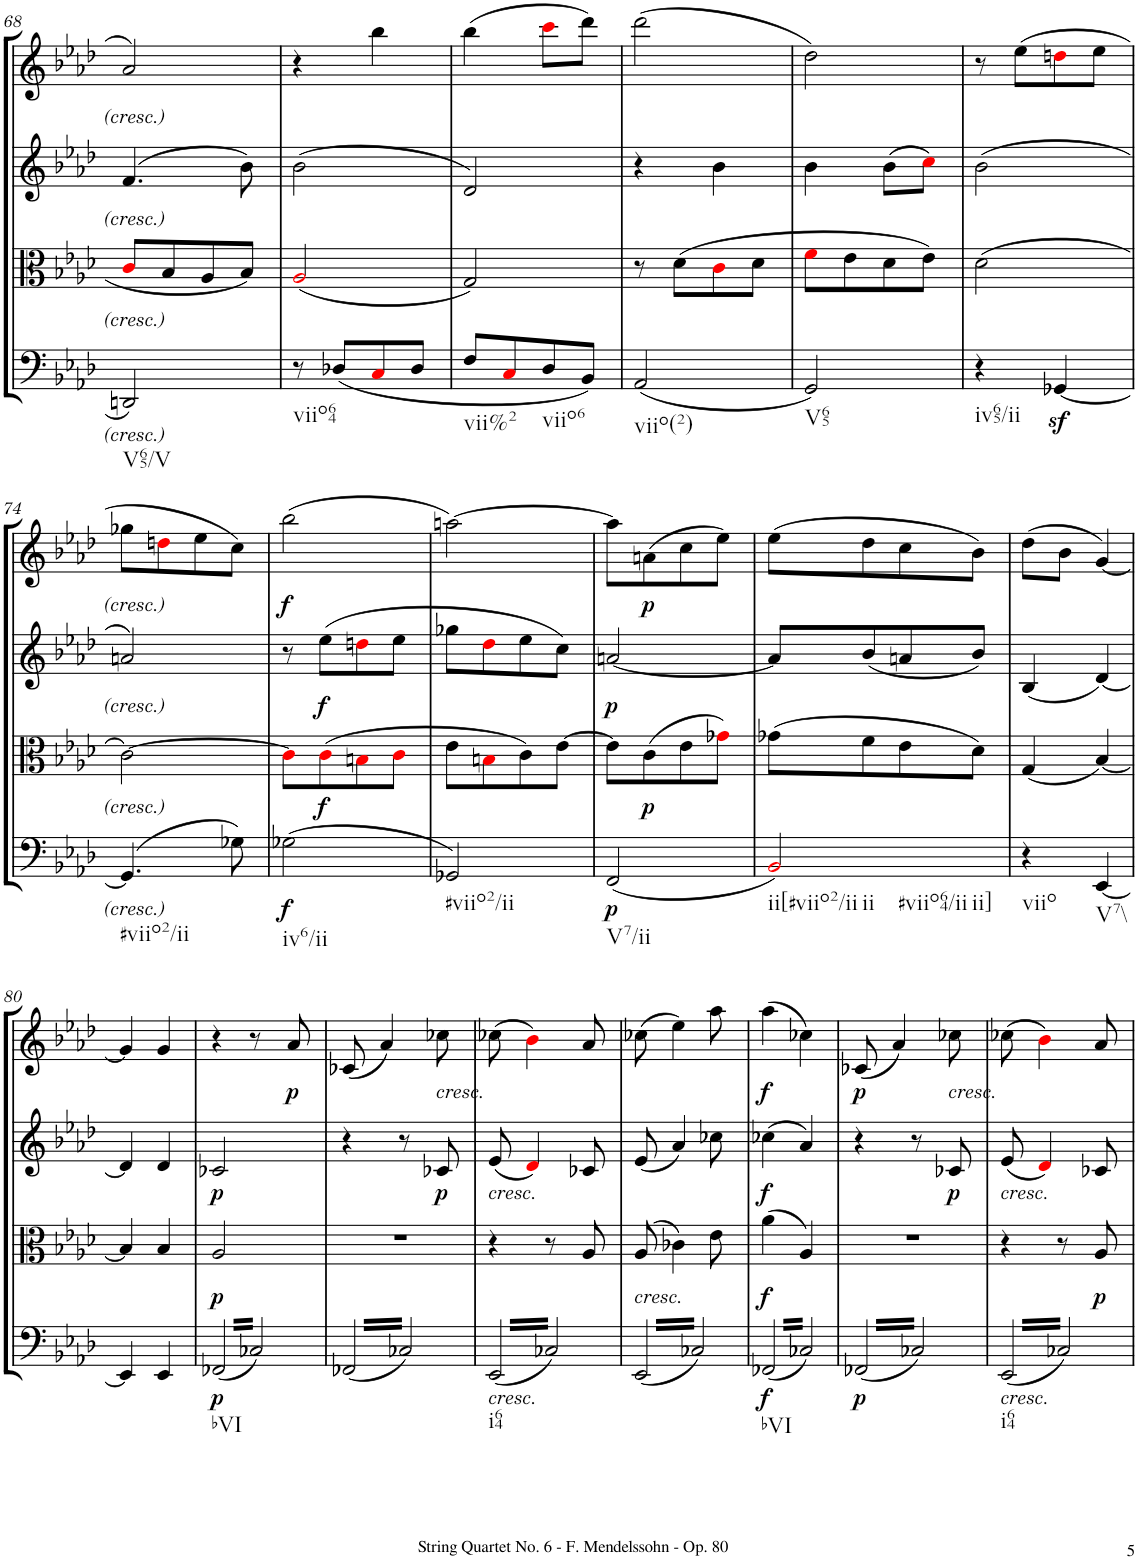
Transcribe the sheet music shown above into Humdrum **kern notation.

**kern	**dynam	**kern	**dynam	**kern	**dynam	**kern	**dynam
*part4	*part4	*part3	*part3	*part2	*part2	*part1	*part1
*staff4	*staff4	*staff3	*staff3	*staff2	*staff2	*staff1	*staff1
*I"Violoncello	*	*I"Viola	*	*I"Violino II	*	*I"Violino I	*
*I'Vc	*	*I'Vla	*	*I'Vln	*	*I'Vln	*
!!LO:PB:g=z
*clefF4	*	*clefC3	*	*clefG2	*	*clefG2	*
*k[b-e-a-d-]	*	*k[b-e-a-d-]	*	*k[b-e-a-d-]	*	*k[b-e-a-d-]	*
*M2/4	*	*M2/4	*	*M2/4	*	*M2/4	*
=68	=68	=68	=68	=68	=68	=68	=68
2DDn/	.	8ci/L	.	(4.f/	.	2a-/	.
.	.	8B-/	.	.	.	.	.
.	.	8A-/	.	.	.	.	.
.	.	8B-/J	.	8b-\)	.	.	.
=69	=69	=69	=69	=69	=69	=69	=69
8r	.	(2A-i/	.	(2b-\	.	4r	.
(8D-X/L	.	.	.	.	.	.	.
8Ci/	.	.	.	.	.	4bb-\	.
8D-/J	.	.	.	.	.	.	.
=70	=70	=70	=70	=70	=70	=70	=70
8F/L	.	2G/)	.	2d-/)	.	(4bb-\	.
8Ci/	.	.	.	.	.	.	.
8D-/	.	.	.	.	.	8ccci\L	.
8BB-/J)	.	.	.	.	.	8ddd-\J)	.
=71	=71	=71	=71	=71	=71	=71	=71
(2AA-/	.	8r	.	4r	.	(2ddd-\	.
.	.	(8d-\L	.	.	.	.	.
.	.	8ci\	.	4b-\	.	.	.
.	.	8d-\J	.	.	.	.	.
=72	=72	=72	=72	=72	=72	=72	=72
2GG/)	.	8fi\L	.	4b-\	.	2dd-\)	.
.	.	8e-\	.	.	.	.	.
.	.	8d-\	.	(8b-\L	.	.	.
.	.	8e-\J)	.	8cci\J)	.	.	.
=73	=73	=73	=73	=73	=73	=73	=73
4r	.	(2d-\	.	(2b-\	.	8r	.
.	.	.	.	.	.	(8ee-\L	.
[4GG-Xz</	.	.	.	.	.	8ddni\	.
.	.	.	.	.	.	8ee-\J	.
!!LO:LB:g=z
=74	=74	=74	=74	=74	=74	=74	=74
(4.GG-/]	.	[2c\)	.	2an/)	.	8gg-X\L	.
.	.	.	.	.	.	8ddni\	.
.	.	.	.	.	.	8ee-\	.
8G-X\)	.	.	.	.	.	8cc\J)	.
=75	=75	=75	=75	=75	=75	=75	=75
!	!LO:DY:b	!	!	!	!	!	!LO:DY:b
(2G-X\	f	8ci\L]	.	8r	.	(2bb-\	f
!	!	!	!LO:DY:b	!	!LO:DY:b	!	!
.	.	(8ci\	f	(8ee-\L	f	.	.
.	.	8Bni\	.	8ddni\	.	.	.
.	.	8ci\J	.	8ee-\J	.	.	.
=76	=76	=76	=76	=76	=76	=76	=76
2GG-X/)	.	8e-\L	.	8gg-X\L	.	[2aan\)	.
.	.	8Bni\	.	8dd-i\	.	.	.
.	.	8c\)	.	8ee-\	.	.	.
.	.	[8e-\J	.	8cc\J)	.	.	.
=77	=77	=77	=77	=77	=77	=77	=77
!	!LO:DY:b	!	!	!	!LO:DY:b	!	!
(2FF/	p	8e-\L]	.	[2an/	p	8aa\L]	.
!	!	!	!LO:DY:b	!	!	!	!LO:DY:b
.	.	(8c\	p	.	.	(8an\	p
.	.	8e-\	.	.	.	8cc\	.
.	.	8g-Xi\J)	.	.	.	8ee-\J)	.
=78	=78	=78	=78	=78	=78	=78	=78
2BB-i/)	.	(8g-X\L	.	8a/L]	.	(8ee-\L	.
.	.	8f\	.	(8b-/	.	8dd-\	.
.	.	8e-\	.	8an/	.	8cc\	.
.	.	8d-\J)	.	8b-/J)	.	8b-\J)	.
=79	=79	=79	=79	=79	=79	=79	=79
4r	.	(4G/	.	(4B-/	.	(8dd-\L	.
.	.	.	.	.	.	8b-\J	.
[4EE-/	.	[4B-/)	.	[4d-/)	.	[4g/)	.
!!LO:LB:g=z
=80	=80	=80	=80	=80	=80	=80	=80
4EE-/]	.	4B-/]	.	4d-/]	.	4g/]	.
4EE-/	.	4B-/	.	4d-/	.	4g/	.
=81	=81	=81	=81	=81	=81	=81	=81
!	!LO:DY:b	!	!LO:DY:b	!	!LO:DY:b	!	!
*tremolo	*	*	*	*	*	*	*
(32FF-X/LLL	p	2A-/	p	2c-X/	p	4r	.
32C-X/)	.	.	.	.	.	.	.
32FF-X/	.	.	.	.	.	.	.
32C-X/)	.	.	.	.	.	.	.
32FF-X/	.	.	.	.	.	.	.
32C-X/)	.	.	.	.	.	.	.
32FF-X/	.	.	.	.	.	.	.
32C-X/)	.	.	.	.	.	.	.
32FF-X/	.	.	.	.	.	8r	.
32C-X/)	.	.	.	.	.	.	.
32FF-X/	.	.	.	.	.	.	.
32C-X/)	.	.	.	.	.	.	.
!	!	!	!	!	!	!	!LO:DY:b
32FF-X/	.	.	.	.	.	8a-/	p
32C-X/)	.	.	.	.	.	.	.
32FF-X/	.	.	.	.	.	.	.
32C-X/)JJJ	.	.	.	.	.	.	.
=82	=82	=82	=82	=82	=82	=82	=82
(32FF-X/LLL	.	2r	.	4r	.	(8c-X/	.
32C-X/)	.	.	.	.	.	.	.
32FF-X/	.	.	.	.	.	.	.
32C-X/)	.	.	.	.	.	.	.
32FF-X/	.	.	.	.	.	4a-/)	.
32C-X/)	.	.	.	.	.	.	.
32FF-X/	.	.	.	.	.	.	.
32C-X/)	.	.	.	.	.	.	.
32FF-X/	.	.	.	8r	.	.	.
32C-X/)	.	.	.	.	.	.	.
32FF-X/	.	.	.	.	.	.	.
32C-X/)	.	.	.	.	.	.	.
!	!	!	!	!	!	!LO:TX:b:i:t=cresc.	!
!	!	!	!	!	!LO:DY:b	!	!
32FF-X/	.	.	.	8c-X/	p	8cc-X\	.
32C-X/)	.	.	.	.	.	.	.
32FF-X/	.	.	.	.	.	.	.
32C-X/)JJJ	.	.	.	.	.	.	.
=83	=83	=83	=83	=83	=83	=83	=83
!	!	!	!	!LO:TX:b:i:t=cresc.	!	!	!
!LO:TX:b:i:t=cresc.	!	!	!	!	!	!	!
(32EE-/LLL	.	4r	.	(8e-/	.	(8cc-X\	.
32C-X/)	.	.	.	.	.	.	.
32EE-/	.	.	.	.	.	.	.
32C-X/)	.	.	.	.	.	.	.
32EE-/	.	.	.	4d-i/)	.	4b-i\)	.
32C-X/)	.	.	.	.	.	.	.
32EE-/	.	.	.	.	.	.	.
32C-X/)	.	.	.	.	.	.	.
32EE-/	.	8r	.	.	.	.	.
32C-X/)	.	.	.	.	.	.	.
32EE-/	.	.	.	.	.	.	.
32C-X/)	.	.	.	.	.	.	.
32EE-/	.	8A-/	.	8c-X/	.	8a-/	.
32C-X/)	.	.	.	.	.	.	.
32EE-/	.	.	.	.	.	.	.
32C-X/)JJJ	.	.	.	.	.	.	.
=84	=84	=84	=84	=84	=84	=84	=84
!	!	!LO:TX:b:i:t=cresc.	!	!	!	!	!
(32EE-/LLL	.	(8A-/	.	(8e-/	.	(8cc-X\	.
32C-X/)	.	.	.	.	.	.	.
32EE-/	.	.	.	.	.	.	.
32C-X/)	.	.	.	.	.	.	.
32EE-/	.	4c-X\)	.	4a-/)	.	4ee-\)	.
32C-X/)	.	.	.	.	.	.	.
32EE-/	.	.	.	.	.	.	.
32C-X/)	.	.	.	.	.	.	.
32EE-/	.	.	.	.	.	.	.
32C-X/)	.	.	.	.	.	.	.
32EE-/	.	.	.	.	.	.	.
32C-X/)	.	.	.	.	.	.	.
32EE-/	.	8e-\	.	8cc-X\	.	8aa-\	.
32C-X/)	.	.	.	.	.	.	.
32EE-/	.	.	.	.	.	.	.
32C-X/)JJJ	.	.	.	.	.	.	.
=85	=85	=85	=85	=85	=85	=85	=85
!	!LO:DY:b	!	!LO:DY:b	!	!LO:DY:b	!	!LO:DY:b
(32FF-X/LLL	f	(4a-\	f	(4cc-X\	f	(4aa-\	f
32C-X/)	.	.	.	.	.	.	.
32FF-X/	.	.	.	.	.	.	.
32C-X/)	.	.	.	.	.	.	.
32FF-X/	.	.	.	.	.	.	.
32C-X/)	.	.	.	.	.	.	.
32FF-X/	.	.	.	.	.	.	.
32C-X/)	.	.	.	.	.	.	.
32FF-X/	.	4A-/)	.	4a-/)	.	4cc-X\)	.
32C-X/)	.	.	.	.	.	.	.
32FF-X/	.	.	.	.	.	.	.
32C-X/)	.	.	.	.	.	.	.
32FF-X/	.	.	.	.	.	.	.
32C-X/)	.	.	.	.	.	.	.
32FF-X/	.	.	.	.	.	.	.
32C-X/)JJJ	.	.	.	.	.	.	.
=86	=86	=86	=86	=86	=86	=86	=86
!	!LO:DY:b	!	!	!	!	!	!LO:DY:b
(32FF-X/LLL	p	2r	.	4r	.	(8c-X/	p
32C-X/)	.	.	.	.	.	.	.
32FF-X/	.	.	.	.	.	.	.
32C-X/)	.	.	.	.	.	.	.
32FF-X/	.	.	.	.	.	4a-/)	.
32C-X/)	.	.	.	.	.	.	.
32FF-X/	.	.	.	.	.	.	.
32C-X/)	.	.	.	.	.	.	.
32FF-X/	.	.	.	8r	.	.	.
32C-X/)	.	.	.	.	.	.	.
32FF-X/	.	.	.	.	.	.	.
32C-X/)	.	.	.	.	.	.	.
!	!	!	!	!	!	!LO:TX:b:i:t=cresc.	!
!	!	!	!	!	!LO:DY:b	!	!
32FF-X/	.	.	.	8c-X/	p	8cc-X\	.
32C-X/)	.	.	.	.	.	.	.
32FF-X/	.	.	.	.	.	.	.
32C-X/)JJJ	.	.	.	.	.	.	.
=87	=87	=87	=87	=87	=87	=87	=87
!	!	!	!	!LO:TX:b:i:t=cresc.	!	!	!
!LO:TX:b:i:t=cresc.	!	!	!	!	!	!	!
(32EE-/LLL	.	4r	.	(8e-/	.	(8cc-X\	.
32C-X/)	.	.	.	.	.	.	.
32EE-/	.	.	.	.	.	.	.
32C-X/)	.	.	.	.	.	.	.
32EE-/	.	.	.	4d-i/)	.	4b-i\)	.
32C-X/)	.	.	.	.	.	.	.
32EE-/	.	.	.	.	.	.	.
32C-X/)	.	.	.	.	.	.	.
32EE-/	.	8r	.	.	.	.	.
32C-X/)	.	.	.	.	.	.	.
32EE-/	.	.	.	.	.	.	.
32C-X/)	.	.	.	.	.	.	.
!	!	!	!LO:DY:b	!	!	!	!
32EE-/	.	8A-/	p	8c-X/	.	8a-/	.
32C-X/)	.	.	.	.	.	.	.
32EE-/	.	.	.	.	.	.	.
32C-X/)JJJ	.	.	.	.	.	.	.
*Xtremolo	*	*	*	*	*	*	*
.	.	.	.	.	.	.	.
.	.	.	.	.	.	.	.
.	.	.	.	.	.	.	.
.	.	.	.	.	.	.	.
.	.	.	.	.	.	.	.
.	.	.	.	.	.	.	.
.	.	.	.	.	.	.	.
.	.	.	.	.	.	.	.
=	=	=	=	=	=	=	=
*-	*-	*-	*-	*-	*-	*-	*-
